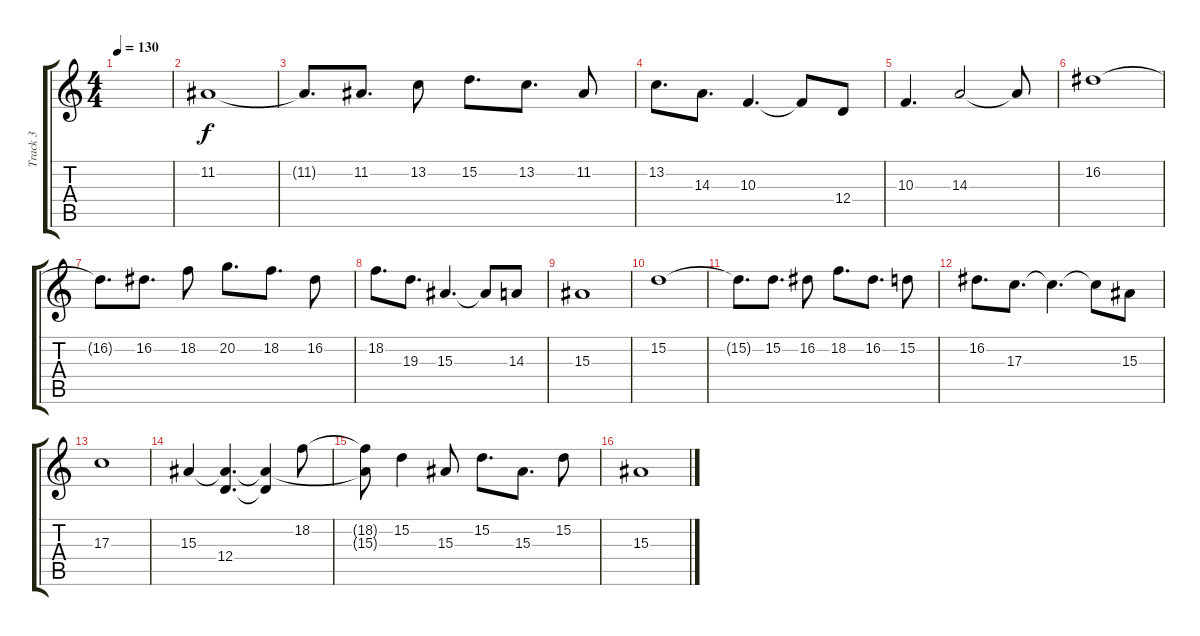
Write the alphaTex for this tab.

\track ("Track 3" "Track 3") {instrument vibraphone bank 255}
\staff {score tabs}
\tuning (E4 B3 G3 D3 A2 D2) {hide}
\ts (4 4)
\tempo 130
\clef g2
\ks c
|
11.2.1 |
11.2{t}.8{d} 11.2.8{d} 13.2.8 15.2.8{d} 13.2.8{d} 11.2.8 |
13.2.8{d} 14.3.8{d} 10.3.4{d} 10.3{t}.8 12.4.8 |
10.3.4{d} 14.3.2 14.3{t}.8 |
16.2.1 |
16.2{t}.8{d} 16.2.8{d} 18.2.8 20.2.8{d} 18.2.8{d} 16.2.8 |
18.2.8{d} 19.3.8{d} 15.3.4{d} 15.3{t}.8 14.3.8 |
15.3.1 |
15.2.1 |
15.2{t}.8{d} 15.2.8{d} 16.2.8 18.2.8{d} 16.2.8{d} 15.2.8 |
16.2.8{d} 17.3.8{d} 17.3{t}.4{d} 17.3{t}.8 15.3.8 |
17.3.1 |
15.3.4 (15.3{t} 12.4).4{d} (15.3{t} 12.4{t}).4 18.2.8 |
(18.2{t} 15.3{t}).8 15.2.4 15.3.8 15.2.8{d} 15.3.8{d} 15.2.8 |
15.3.1
